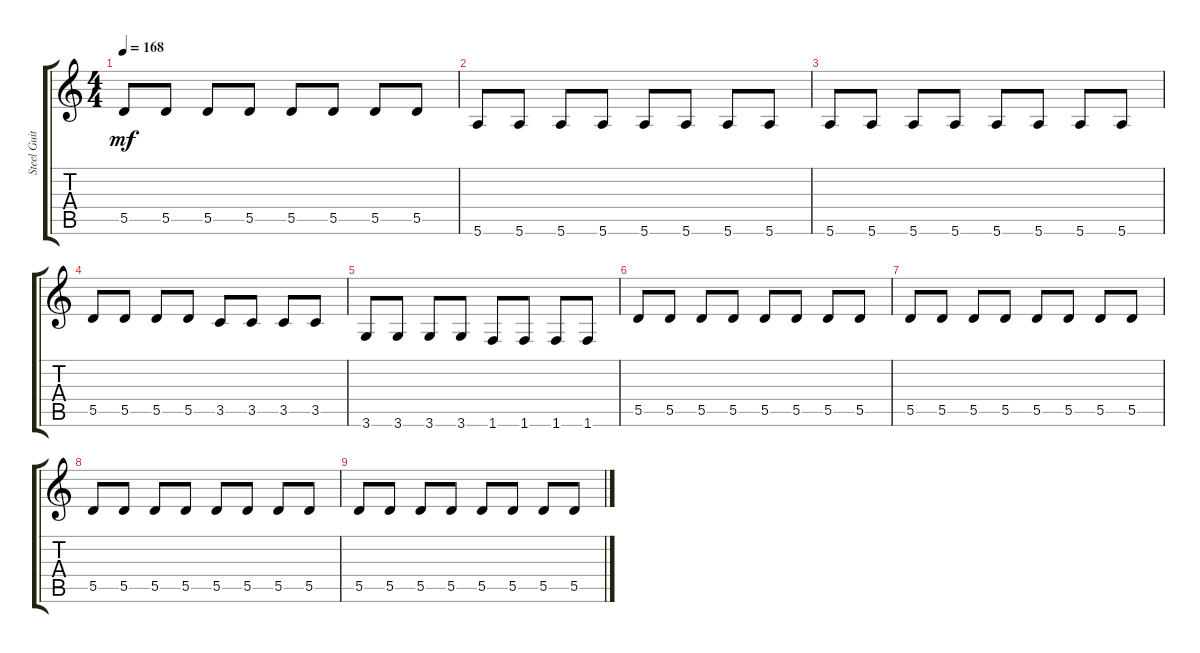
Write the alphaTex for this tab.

\track ("Steel Guitar" "Steel Guit") {instrument acousticguitarsteel}
\staff {score tabs}
\tuning (E4 B3 G3 D3 A2 E2) {hide}
\ts (4 4)
\tempo 168
\clef g2
\ks c
5.5.8{dy mf} 5.5.8 5.5.8 5.5.8 5.5.8 5.5.8 5.5.8 5.5.8 |
5.6.8 5.6.8 5.6.8 5.6.8 5.6.8 5.6.8 5.6.8 5.6.8 |
5.6.8 5.6.8 5.6.8 5.6.8 5.6.8 5.6.8 5.6.8 5.6.8 |
5.5.8 5.5.8 5.5.8 5.5.8 3.5.8 3.5.8 3.5.8 3.5.8 |
3.6.8 3.6.8 3.6.8 3.6.8 1.6.8 1.6.8 1.6.8 1.6.8 |
5.5.8 5.5.8 5.5.8 5.5.8 5.5.8 5.5.8 5.5.8 5.5.8 |
5.5.8 5.5.8 5.5.8 5.5.8 5.5.8 5.5.8 5.5.8 5.5.8 |
5.5.8 5.5.8 5.5.8 5.5.8 5.5.8 5.5.8 5.5.8 5.5.8 |
5.5.8 5.5.8 5.5.8 5.5.8 5.5.8 5.5.8 5.5.8 5.5.8
